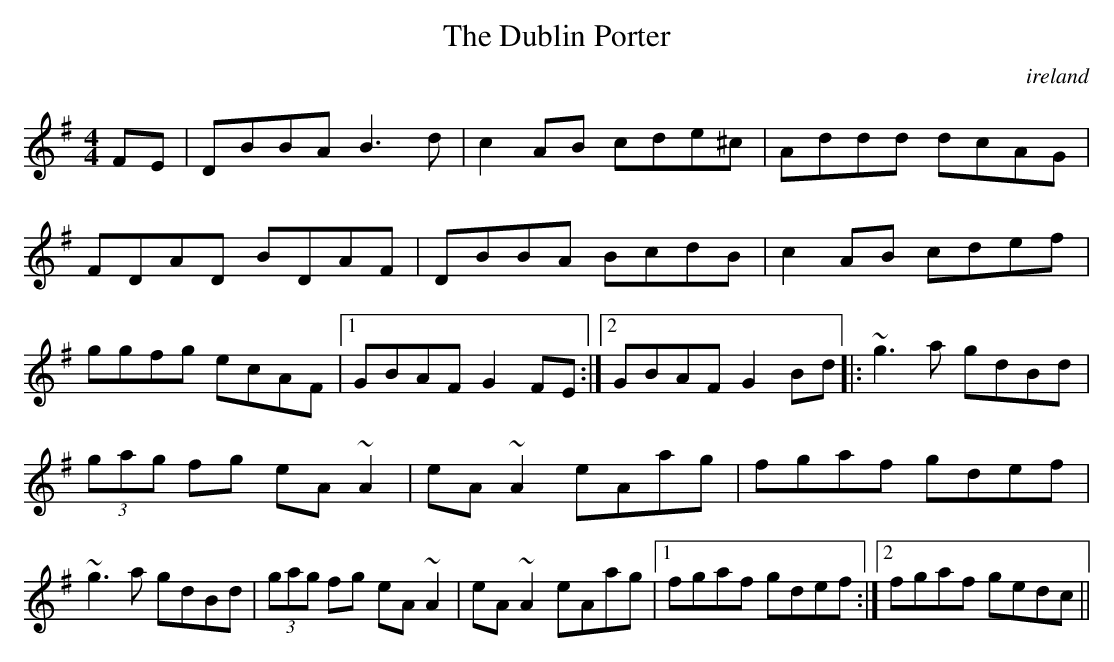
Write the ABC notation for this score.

X:1
T:Dublin Porter, The
O:ireland
M:4/4
L:1/8
K:G
FE|DBBA B3d|c2AB cde^c|Addd dcAG|FDAD BDAF|\
DBBA BcdB|c2AB cdef|ggfg ecAF|1GBAF G2FE:|2GBAF G2Bd|:~g3a gdBd|
(3gag fg eA~A2|\
eA~A2 eAag|fgaf gdef|~g3 a gdBd|(3gag fg eA~A2|\
eA ~A2eAag|1fgaf gdef:|2fgaf gedc||
